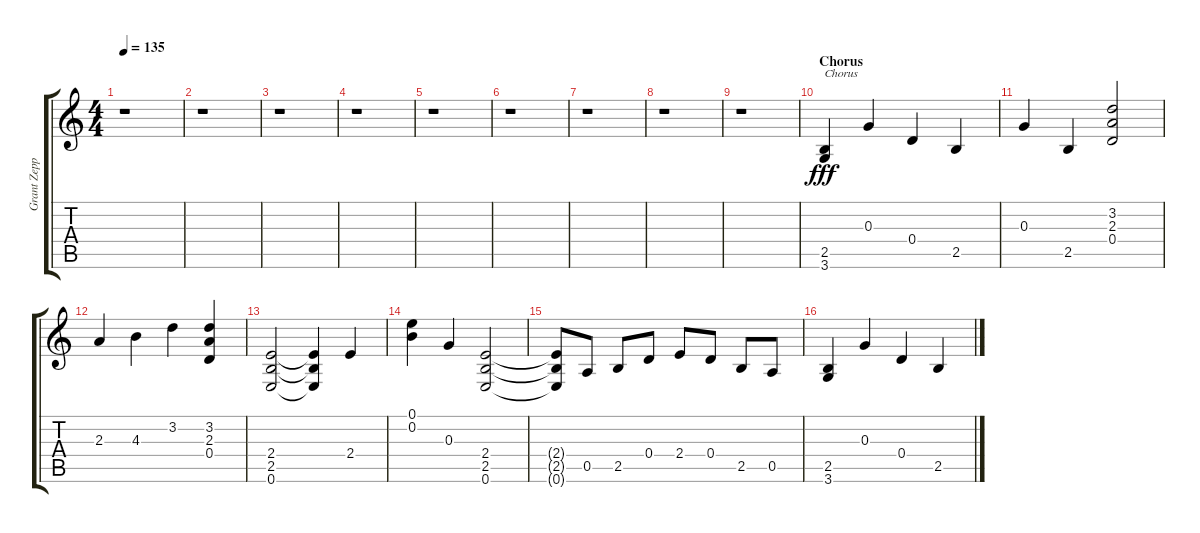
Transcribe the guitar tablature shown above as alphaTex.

\track ("Grant Zeppelin" "Grant Zepp") {instrument acousticguitarsteel}
\staff {score tabs}
\tuning (E4 B3 G3 D3 A2 E2) {hide}
\ts (4 4)
\tempo 135
\clef g2
\ks c
r.1{dy fff} |
r.1 |
r.1 |
r.1 |
r.1 |
r.1 |
r.1 |
r.1 |
r.1 |
\section ("" "Chorus")
(2.5 3.6).4{txt "Chorus" volume 14} 0.3.4 0.4.4 2.5.4 |
0.3.4 2.5.4 (3.2 2.3 0.4).2 |
2.3.4 4.3.4 3.2.4 (3.2 2.3 0.4).4 |
(2.4 2.5 0.6).2 (2.4{t} 2.5{t} 0.6{t}).4 2.4.4 |
(0.1 0.2).4 0.3.4 (2.4 2.5 0.6).2 |
(2.4{t} 2.5{t} 0.6{t}).8 0.5.8{volume 16} 2.5.8 0.4.8 2.4.8 0.4.8 2.5.8 0.5.8 |
(2.5 3.6).4{volume 14} 0.3.4 0.4.4 2.5.4
